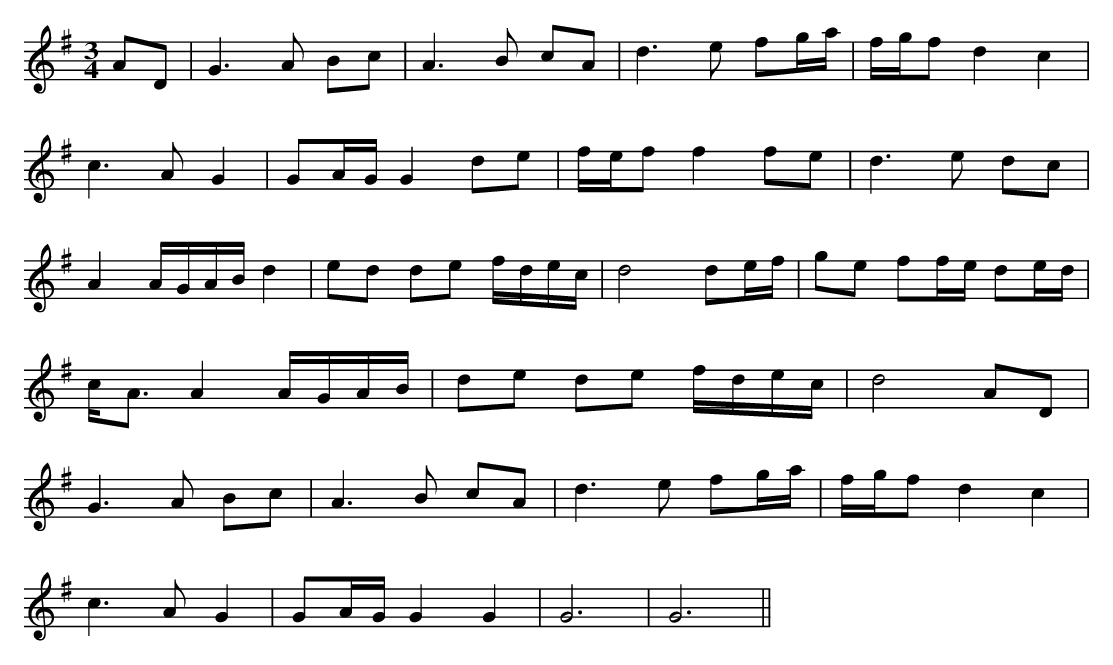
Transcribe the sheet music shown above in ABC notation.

X:1
M:3/4
K:G
AD|G3A Bc|A3B cA|d3e fg/a/|/f/g/f d2 c2|
c3A G2|GA/G/ G2 de|/f/e/f f2 fe|d3e dc|
A2 A/G/A/B/ d2|ed de f/d/e/c/|d4 de/f/|ge ff/e/ de/d/|
c<A A2 A/G/A/B/|de de f/d/e/c/|d4 AD|
G3A Bc|A3B cA|d3e fg/a/|/f/g/f d2 c2|
c3A G2|GA/G/ G2 G2|G6|G6||
